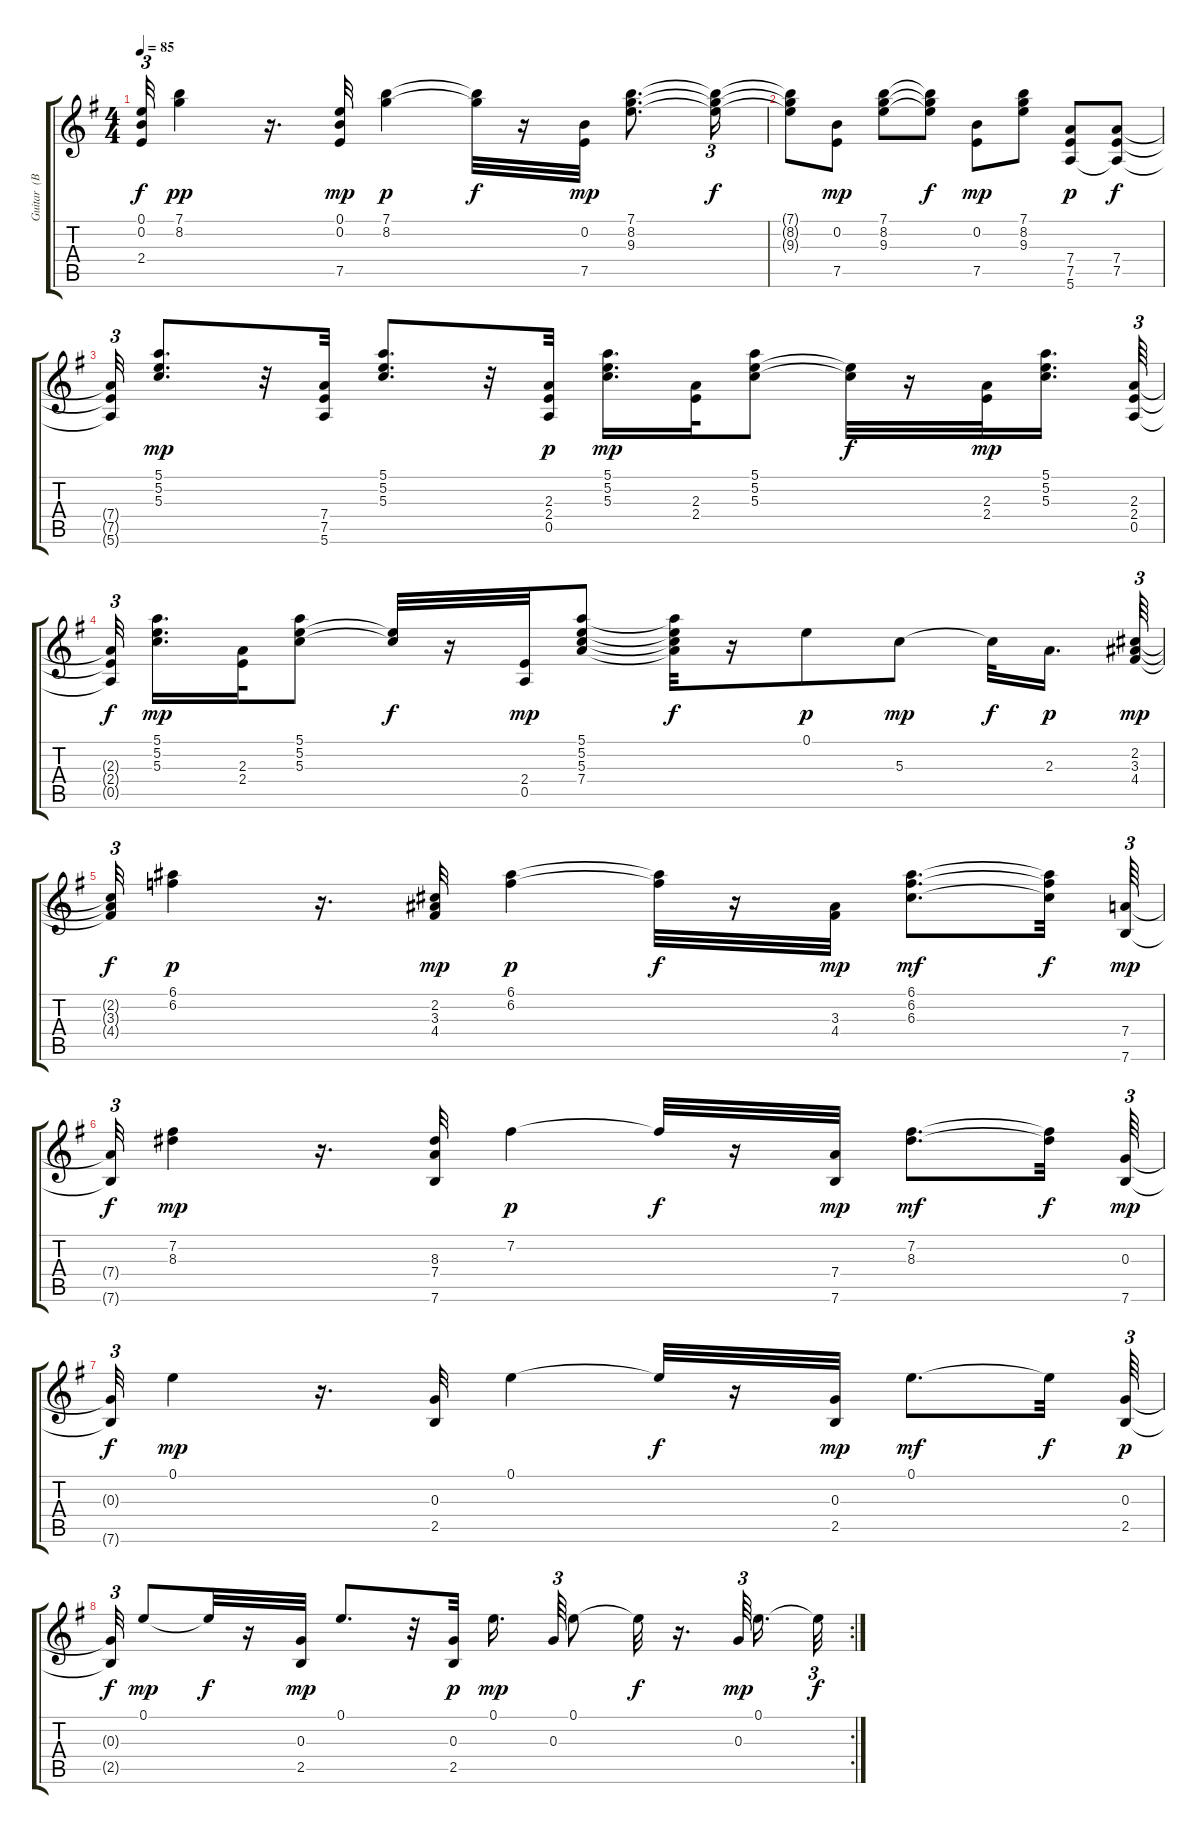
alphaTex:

\track ("Guitar  (BB)" "Guitar  (B") {instrument acousticguitarnylon}
\staff {score tabs}
\tuning (E4 B3 G3 D3 A2 E2) {hide}
\ts (4 4)
\tempo 85
\clef g2
\ks eminor
(0.1{t} 0.2{t} 2.4{t}).32{tu (3 2) dy f} (7.1 8.2).4{dy pp} r.16{d} (0.1 0.2 7.5).32{dy mp} (7.1 8.2).4{dy p} (7.1{t} 8.2{t}).32{dy f} r.16 (0.2 7.5).32{dy mp} (7.1 8.2 9.3).8{d} (7.1{t} 8.2{t} 9.3{t}).16{tu (3 2) dy f} |
(7.1{t} 8.2{t} 9.3{t}).8 (0.2 7.5).8{dy mp} (7.1 8.2 9.3).8 (7.1{t} 8.2{t} 9.3{t}).8{dy f} (0.2 7.5).8{dy mp} (7.1 8.2 9.3).8 (7.4 7.5 5.6).8{dy p instrument acousticguitarnylon} (7.4 7.5 5.6{t}).8{dy f} |
(7.4{t} 7.5{t} 5.6{t}).32{tu (3 2)} (5.1 5.2 5.3).8{d dy mp} r.32 (7.4 7.5 5.6).32 (5.1 5.2 5.3).8{d} r.32 (2.3 2.4 0.5).32{dy p} (5.1 5.2 5.3).16{d dy mp} (2.3 2.4).32 (5.1 5.2 5.3).8 (5.2{t} 5.3{t}).32{dy f} r.16 (2.3 2.4).32{dy mp} (5.1 5.2 5.3).16{d beam splitsecondary} (2.3 2.4 0.5).64{tu (3 2)} |
(2.3{t} 2.4{t} 0.5{t}).32{tu (3 2) dy f beam splitsecondary} (5.1 5.2 5.3).16{d dy mp} (2.3 2.4).32 (5.1 5.2 5.3).8 (5.2{t} 5.3{t}).32{dy f} r.16 (2.4 0.5).32{dy mp} (5.1 5.2 5.3 7.4).8 (5.1{t} 5.2{t} 5.3{t} 7.4{t}).32{dy f} r.16 0.1.8{dy p} 5.3.8{dy mp} 5.3{t}.32{dy f} 2.3.16{d dy p beam splitsecondary} (2.2 3.3 4.4).64{tu (3 2) dy mp} |
(2.2{t} 3.3{t} 4.4{t}).32{tu (3 2) dy f} (6.1 6.2).4{dy p} r.16{d} (2.2 3.3 4.4).32{dy mp} (6.1 6.2).4{dy p} (6.1{t} 6.2{t}).32{dy f} r.16 (3.3 4.4).32{dy mp} (6.1 6.2 6.3).8{d dy mf} (6.1{t} 6.2{t} 6.3{t}).32{dy f} (7.4 7.6).64{tu (3 2) dy mp} |
(7.4{t} 7.6{t}).32{tu (3 2) dy f} (7.2 8.3).4{dy mp} r.16{d} (8.3 7.4 7.6).32 7.2.4{dy p} 7.2{t}.32{dy f} r.16 (7.4 7.6).32{dy mp} (7.2 8.3).8{d dy mf} (7.2{t} 8.3{t}).32{dy f} (0.3 7.6).64{tu (3 2) dy mp} |
(0.3{t} 7.6{t}).32{tu (3 2) dy f} 0.1.4{dy mp} r.16{d} (0.3 2.5).32 0.1.4 0.1{t}.32{dy f} r.16 (0.3 2.5).32{dy mp} 0.1.8{d dy mf} 0.1{t}.32{dy f} (0.3 2.5).64{tu (3 2) dy p} |
\rc 2
(0.3{t} 2.5{t}).32{tu (3 2) dy f} 0.1.8{dy mp} 0.1{t}.32{dy f} r.16 (0.3 2.5).32{dy mp} 0.1.8{d} r.32 (0.3 2.5).32{dy p} 0.1.16{d dy mp beam splitsecondary} 0.3.64{tu (3 2)} 0.1.8 0.1{t}.32{dy f} r.16{d} 0.3.64{tu (3 2) dy mp beam splitsecondary} 0.1.16{d} 0.1{t}.32{tu (3 2) dy f}
